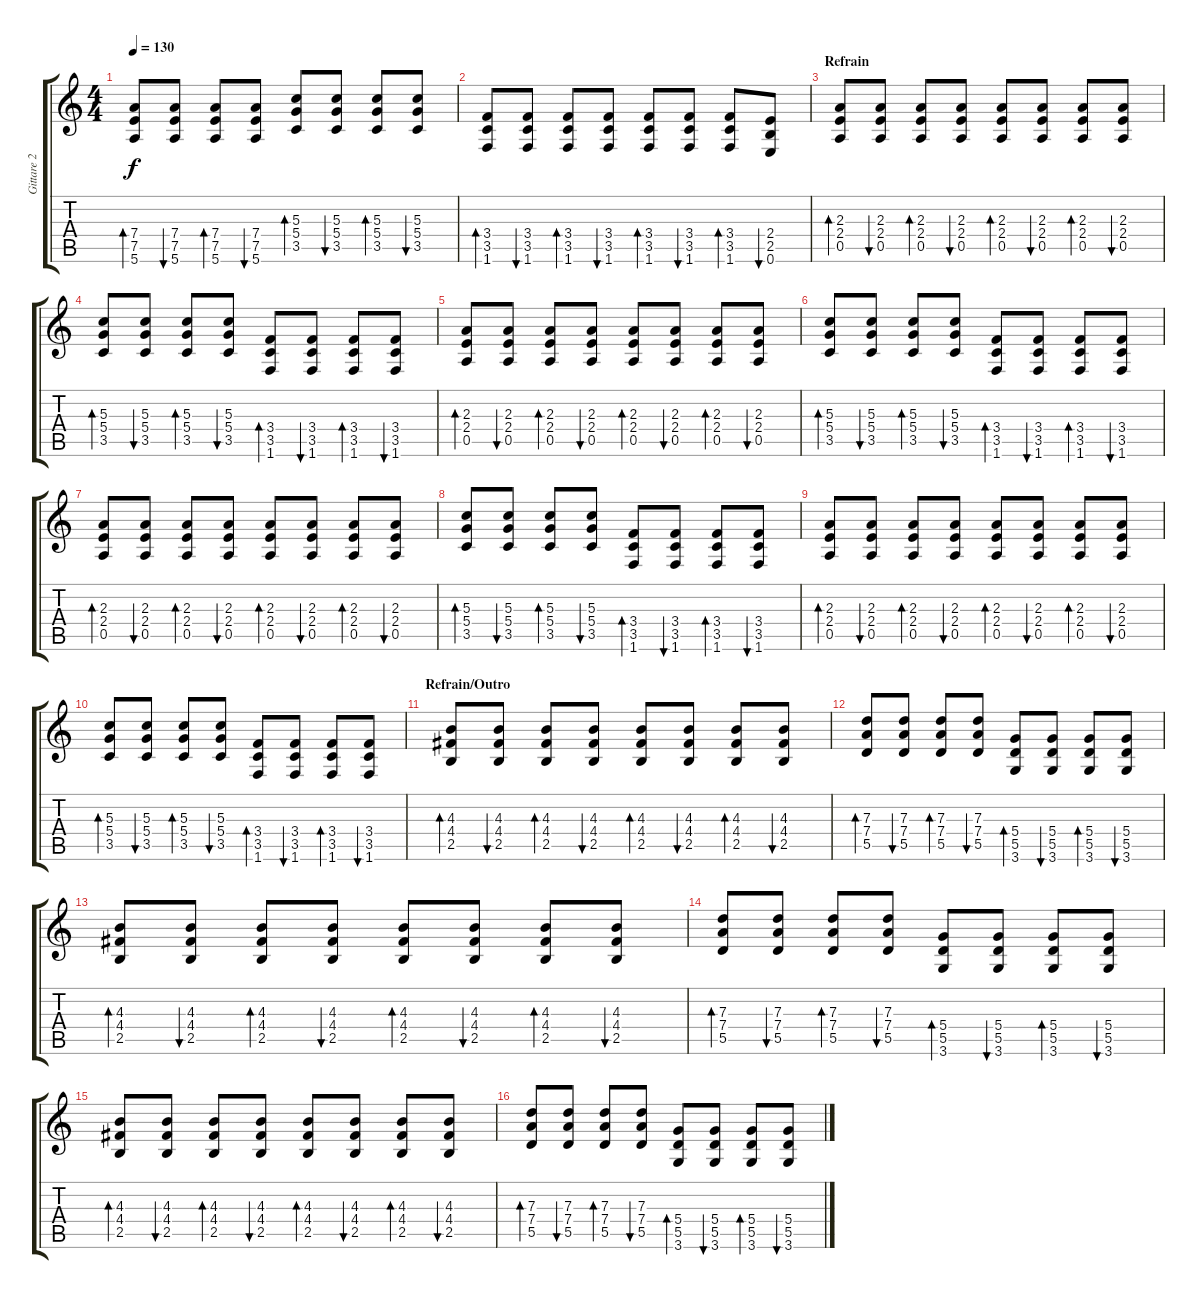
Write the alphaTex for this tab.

\track ("Gittare 2" "Gittare 2") {instrument distortionguitar}
\staff {score tabs}
\tuning (E4 B3 G3 D3 A2 E2) {hide}
\ts (4 4)
\tempo 130
\clef g2
\ks c
(7.4 7.5 5.6).8{bd 60 dy f} (7.4 7.5 5.6).8{bu 60} (7.4 7.5 5.6).8{bd 60} (7.4 7.5 5.6).8{bu 60} (5.3 5.4 3.5).8{bd 60} (5.3 5.4 3.5).8{bu 60} (5.3 5.4 3.5).8{bd 60} (5.3 5.4 3.5).8{bu 60} |
(3.4 3.5 1.6).8{bd 60} (3.4 3.5 1.6).8{bu 60} (3.4 3.5 1.6).8{bd 60} (3.4 3.5 1.6).8{bu 60} (3.4 3.5 1.6).8{bd 60} (3.4 3.5 1.6).8{bu 60} (3.4 3.5 1.6).8{bd 60} (2.4 2.5 0.6).8{bu 60} |
\section ("" "Refrain")
(2.3 2.4 0.5).8{bd 60} (2.3 2.4 0.5).8{bu 60} (2.3 2.4 0.5).8{bd 60} (2.3 2.4 0.5).8{bu 60} (2.3 2.4 0.5).8{bd 60} (2.3 2.4 0.5).8{bu 60} (2.3 2.4 0.5).8{bd 60} (2.3 2.4 0.5).8{bu 60} |
(5.3 5.4 3.5).8{bd 60} (5.3 5.4 3.5).8{bu 60} (5.3 5.4 3.5).8{bd 60} (5.3 5.4 3.5).8{bu 60} (3.4 3.5 1.6).8{bd 60} (3.4 3.5 1.6).8{bu 60} (3.4 3.5 1.6).8{bd 60} (3.4 3.5 1.6).8{bu 60} |
(2.3 2.4 0.5).8{bd 60} (2.3 2.4 0.5).8{bu 60} (2.3 2.4 0.5).8{bd 60} (2.3 2.4 0.5).8{bu 60} (2.3 2.4 0.5).8{bd 60} (2.3 2.4 0.5).8{bu 60} (2.3 2.4 0.5).8{bd 60} (2.3 2.4 0.5).8{bu 60} |
(5.3 5.4 3.5).8{bd 60} (5.3 5.4 3.5).8{bu 60} (5.3 5.4 3.5).8{bd 60} (5.3 5.4 3.5).8{bu 60} (3.4 3.5 1.6).8{bd 60} (3.4 3.5 1.6).8{bu 60} (3.4 3.5 1.6).8{bd 60} (3.4 3.5 1.6).8{bu 60} |
(2.3 2.4 0.5).8{bd 60} (2.3 2.4 0.5).8{bu 60} (2.3 2.4 0.5).8{bd 60} (2.3 2.4 0.5).8{bu 60} (2.3 2.4 0.5).8{bd 60} (2.3 2.4 0.5).8{bu 60} (2.3 2.4 0.5).8{bd 60} (2.3 2.4 0.5).8{bu 60} |
(5.3 5.4 3.5).8{bd 60} (5.3 5.4 3.5).8{bu 60} (5.3 5.4 3.5).8{bd 60} (5.3 5.4 3.5).8{bu 60} (3.4 3.5 1.6).8{bd 60} (3.4 3.5 1.6).8{bu 60} (3.4 3.5 1.6).8{bd 60} (3.4 3.5 1.6).8{bu 60} |
(2.3 2.4 0.5).8{bd 60} (2.3 2.4 0.5).8{bu 60} (2.3 2.4 0.5).8{bd 60} (2.3 2.4 0.5).8{bu 60} (2.3 2.4 0.5).8{bd 60} (2.3 2.4 0.5).8{bu 60} (2.3 2.4 0.5).8{bd 60} (2.3 2.4 0.5).8{bu 60} |
(5.3 5.4 3.5).8{bd 60} (5.3 5.4 3.5).8{bu 60} (5.3 5.4 3.5).8{bd 60} (5.3 5.4 3.5).8{bu 60} (3.4 3.5 1.6).8{bd 60} (3.4 3.5 1.6).8{bu 60} (3.4 3.5 1.6).8{bd 60} (3.4 3.5 1.6).8{bu 60} |
\section ("" "Refrain/Outro")
(4.3 4.4 2.5).8{bd 60} (4.3 4.4 2.5).8{bu 60} (4.3 4.4 2.5).8{bd 60} (4.3 4.4 2.5).8{bu 60} (4.3 4.4 2.5).8{bd 60} (4.3 4.4 2.5).8{bu 60} (4.3 4.4 2.5).8{bd 60} (4.3 4.4 2.5).8{bu 60} |
(7.3 7.4 5.5).8{bd 60} (7.3 7.4 5.5).8{bu 60} (7.3 7.4 5.5).8{bd 60} (7.3 7.4 5.5).8{bu 60} (5.4 5.5 3.6).8{bd 60} (5.4 5.5 3.6).8{bu 60} (5.4 5.5 3.6).8{bd 60} (5.4 5.5 3.6).8{bu 60} |
(4.3 4.4 2.5).8{bd 60} (4.3 4.4 2.5).8{bu 60} (4.3 4.4 2.5).8{bd 60} (4.3 4.4 2.5).8{bu 60} (4.3 4.4 2.5).8{bd 60} (4.3 4.4 2.5).8{bu 60} (4.3 4.4 2.5).8{bd 60} (4.3 4.4 2.5).8{bu 60} |
(7.3 7.4 5.5).8{bd 60} (7.3 7.4 5.5).8{bu 60} (7.3 7.4 5.5).8{bd 60} (7.3 7.4 5.5).8{bu 60} (5.4 5.5 3.6).8{bd 60} (5.4 5.5 3.6).8{bu 60} (5.4 5.5 3.6).8{bd 60} (5.4 5.5 3.6).8{bu 60} |
(4.3 4.4 2.5).8{bd 60} (4.3 4.4 2.5).8{bu 60} (4.3 4.4 2.5).8{bd 60} (4.3 4.4 2.5).8{bu 60} (4.3 4.4 2.5).8{bd 60} (4.3 4.4 2.5).8{bu 60} (4.3 4.4 2.5).8{bd 60} (4.3 4.4 2.5).8{bu 60} |
(7.3 7.4 5.5).8{bd 60} (7.3 7.4 5.5).8{bu 60} (7.3 7.4 5.5).8{bd 60} (7.3 7.4 5.5).8{bu 60} (5.4 5.5 3.6).8{bd 60} (5.4 5.5 3.6).8{bu 60} (5.4 5.5 3.6).8{bd 60} (5.4 5.5 3.6).8{bu 60}
